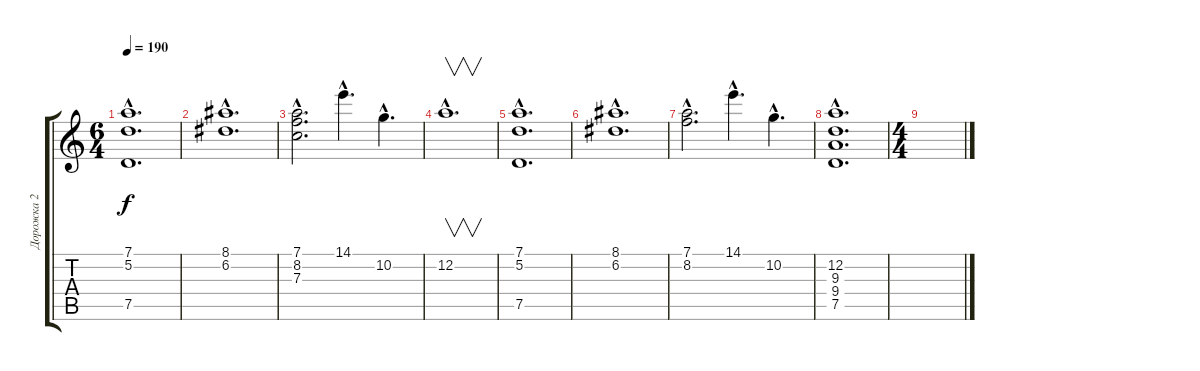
\track ("Дорожка 2" "Дорожка 2") {instrument distortionguitar}
\staff {score tabs}
\tuning (D4 A3 F3 C3 G2 D2) {hide}
\ts (6 4)
\tempo 190
\clef g2
\ks c
(7.1{hac} 5.2{hac} 7.5{hac}).1{d dy f} |
(8.1{hac} 6.2{hac}).1{d} |
(7.1{hac} 8.2{hac} 7.3{hac}).2{d} 14.1{hac}.4{d} 10.2{hac}.4{d} |
12.2{hac}.1{v d} |
(7.1{hac} 5.2{hac} 7.5{hac}).1{d} |
(8.1{hac} 6.2{hac}).1{d} |
(7.1{hac} 8.2{hac}).2{d} 14.1{hac}.4{d} 10.2{hac}.4{d} |
(12.2{hac} 9.3{hac} 9.4{hac} 7.5{hac}).1{d} |
\ts (4 4)
